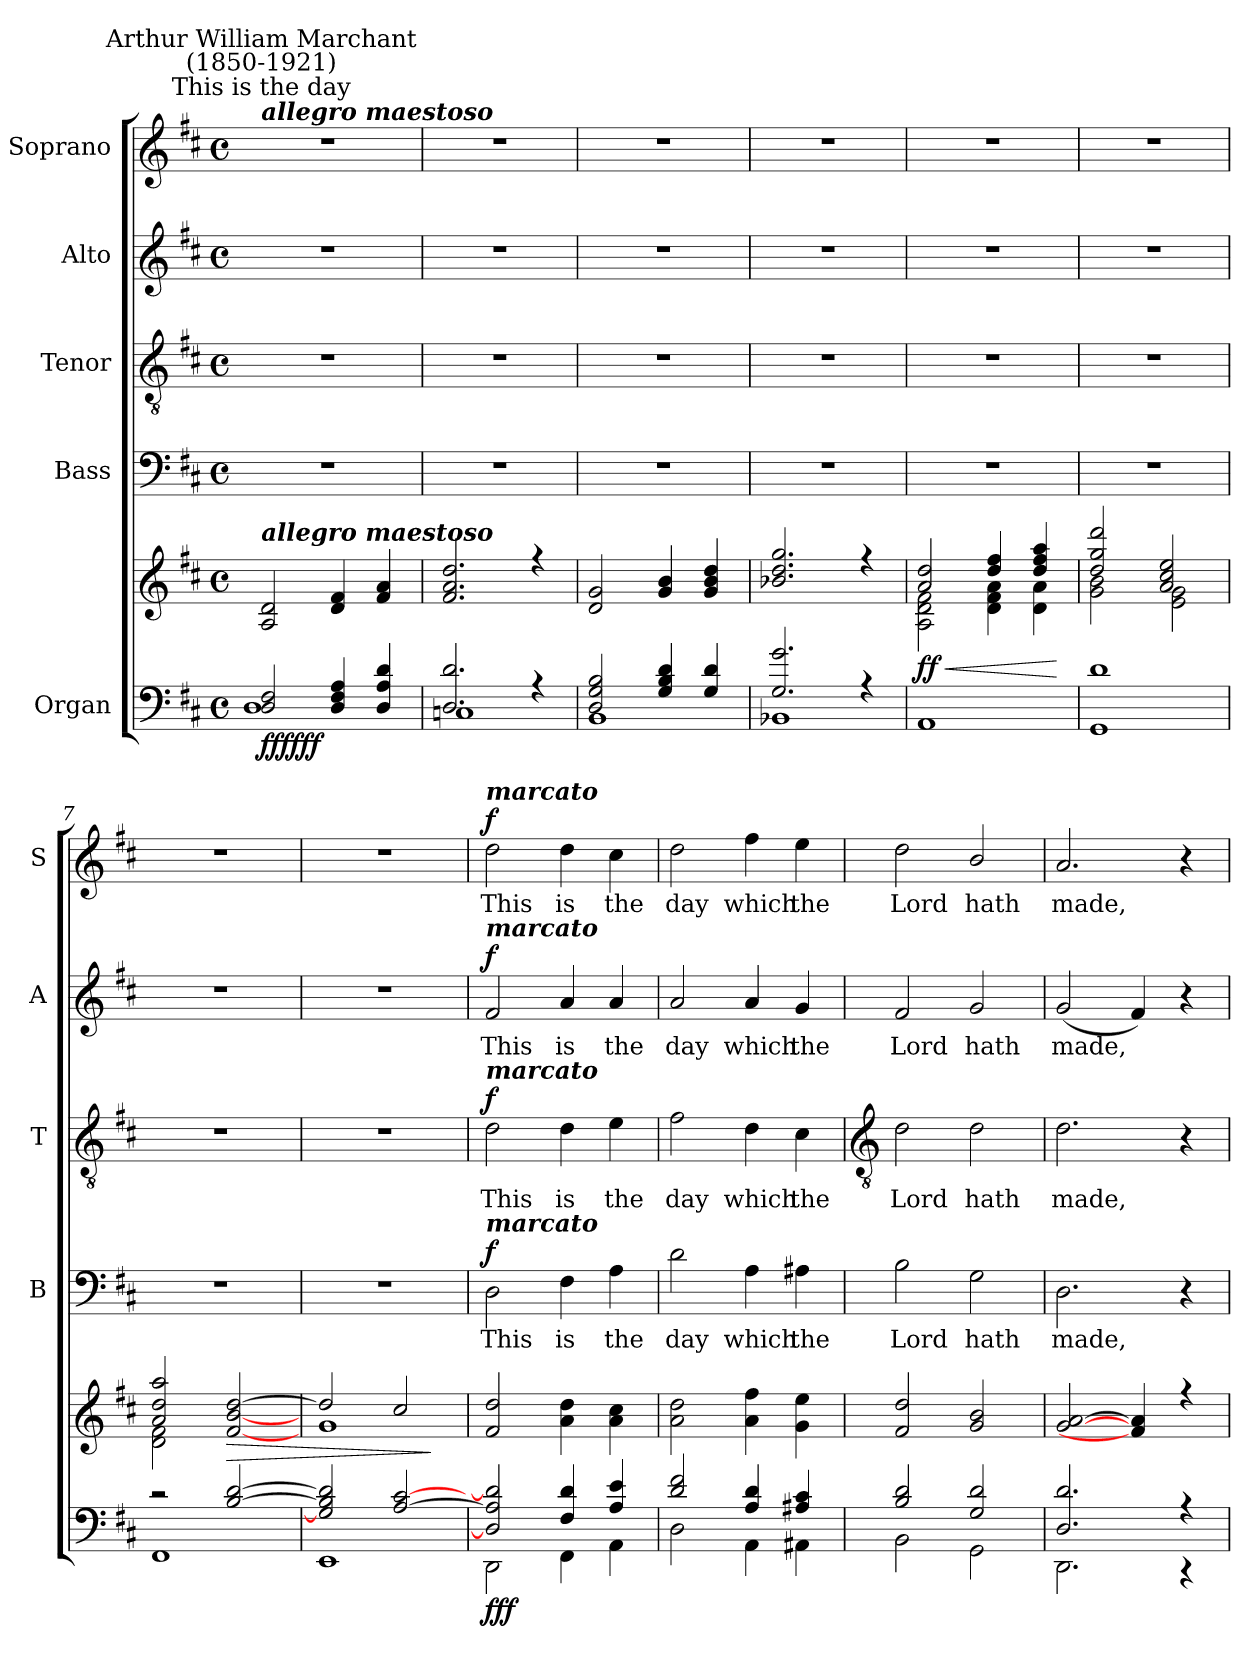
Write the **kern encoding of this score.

**kern	**kern	**dynam	**kern	**text	**dynam	**kern	**text	**dynam	**kern	**text	**dynam	**kern	**text	**dynam
*part5	*part5	*part5	*part4	*part4	*part4	*part3	*part3	*part3	*part2	*part2	*part2	*part1	*part1	*part1
*staff6	*staff5	*staff5/6	*staff4	*staff4	*staff4	*staff3	*staff3	*staff3	*staff2	*staff2	*staff2	*staff1	*staff1	*staff1
*I"Organ	*	*	*I"Bass	*	*	*I"Tenor	*	*	*I"Alto	*	*	*I"Soprano	*	*
*	*	*	*I'B	*	*	*I'T	*	*	*I'A	*	*	*I'S	*	*
*clefF4	*clefG2	*	*clefF4	*	*	*clefGv2	*	*	*clefG2	*	*	*clefG2	*	*
*k[f#c#]	*k[f#c#]	*	*k[f#c#]	*	*	*k[f#c#]	*	*	*k[f#c#]	*	*	*k[f#c#]	*	*
*D:	*D:	*	*D:	*	*	*D:	*	*	*D:	*	*	*D:	*	*
*M4/4	*M4/4	*	*M4/4	*	*	*M4/4	*	*	*M4/4	*	*	*M4/4	*	*
*met(c)	*met(c)	*	*met(c)	*	*	*met(c)	*	*	*met(c)	*	*	*met(c)	*	*
=1	=1	=1	=1	=1	=1	=1	=1	=1	=1	=1	=1	=1	=1	=1
*^	*^	*	*	*	*	*	*	*	*	*	*	*	*	*
!	!	!	!	!	!	!	!	!	!	!	!	!	!	!LO:TX:a:Bi:t=allegro maestoso	!	!
!	!	!	!	!	!	!	!	!	!	!	!	!	!	!LO:TX:a:cj:t=This is the day	!	!
!	!	!	!	!	!	!	!	!	!	!	!	!	!	!LO:TX:a:cj:t=Arthur William Marchant\n(1850-1921)	!	!
!	!	!LO:TX:a:Bi:t=allegro maestoso	!	!	!	!	!	!	!	!	!	!	!	!	!	!
!	!	!	!	!LO:DY:b=2	!	!	!	!	!	!	!	!	!	!	!	!
!	!	!	!	!LO:DY:n=1:b=2	!	!	!	!	!	!	!	!	!	!	!	!
!	!	!	!	!LO:DY:n=2:b	!	!	!	!	!	!	!	!	!	!	!	!
2D/ 2F#/	1D\	2A 2d	1ryy	ff ff ff	1r	.	.	1r	.	.	1r	.	.	1r	.	.
4D/ 4F#/ 4A/	.	4d 4f#	.	.	.	.	.	.	.	.	.	.	.	.	.	.
4D/ 4A/ 4d/	.	4f# 4a	.	.	.	.	.	.	.	.	.	.	.	.	.	.
=2	=2	=2	=2	=2	=2	=2	=2	=2	=2	=2	=2	=2	=2	=2	=2	=2
2.D/ 2.d/	1Cn\	2.f# 2.a 2.dd	1ryy	.	1r	.	.	1r	.	.	1r	.	.	1r	.	.
4r	.	4r	.	.	.	.	.	.	.	.	.	.	.	.	.	.
=3	=3	=3	=3	=3	=3	=3	=3	=3	=3	=3	=3	=3	=3	=3	=3	=3
2D/ 2G/ 2B/	1BB\	2d 2g	1ryy	.	1r	.	.	1r	.	.	1r	.	.	1r	.	.
4G/ 4B/ 4d/	.	4g 4b	.	.	.	.	.	.	.	.	.	.	.	.	.	.
4G/ 4d/	.	4g 4b 4dd	.	.	.	.	.	.	.	.	.	.	.	.	.	.
=4	=4	=4	=4	=4	=4	=4	=4	=4	=4	=4	=4	=4	=4	=4	=4	=4
2.G/ 2.g/	1BB-X\	2.b-X 2.dd 2.gg	1ryy	.	1r	.	.	1r	.	.	1r	.	.	1r	.	.
4r	.	4r	.	.	.	.	.	.	.	.	.	.	.	.	.	.
=5	=5	=5	=5	=5	=5	=5	=5	=5	=5	=5	=5	=5	=5	=5	=5	=5
!	!	!	!	!LO:HP:b	!	!	!	!	!	!	!	!	!	!	!	!
!	!	!	!	!LO:DY:n=1:b	!	!	!	!	!	!	!	!	!	!	!	!
1ryy	1AA\	2a/ 2dd/	2A\ 2d\ 2f#\	< ff	1r	.	.	1r	.	.	1r	.	.	1r	.	.
.	.	4dd/ 4ff#/	4d\ 4f#\ 4a\	.	.	.	.	.	.	.	.	.	.	.	.	.
.	.	4dd/ 4ff#/ 4aa/	4d\ 4a\	.	.	.	.	.	.	.	.	.	.	.	.	.
*v	*v	*	*	*	*	*	*	*	*	*	*	*	*	*	*	*
*	*v	*v	*	*	*	*	*	*	*	*	*	*	*	*	*
.	.	[	.	.	.	.	.	.	.	.	.	.	.	.
=6	=6	=6	=6	=6	=6	=6	=6	=6	=6	=6	=6	=6	=6	=6
*^	*^	*	*	*	*	*	*	*	*	*	*	*	*	*
1d/	1GG\	2dd/ 2gg/ 2ddd/	2g\ 2b\	.	1r	.	.	1r	.	.	1r	.	.	1r	.	.
.	.	2a/ 2cc#/ 2ee/	2e\ 2g\	.	.	.	.	.	.	.	.	.	.	.	.	.
=7	=7	=7	=7	=7	=7	=7	=7	=7	=7	=7	=7	=7	=7	=7	=7	=7
2r	1FF#\	2a/ 2dd/ 2aa/	2d\ 2f#\	.	1r	.	.	1r	.	.	1r	.	.	1r	.	.
!	!	!	!	!LO:HP:b	!	!	!	!	!	!	!	!	!	!	!	!
[2B/ [2d/	.	[2f# [2b [2dd	2ryy	>	.	.	.	.	.	.	.	.	.	.	.	.
=8	=8	=8	=8	=8	=8	=8	=8	=8	=8	=8	=8	=8	=8	=8	=8	=8
2G/] 2B/] 2d/]	1EE\	2dd/]	1g\	.	1r	.	.	1r	.	.	1r	.	.	1r	.	.
[2A/ [2c#/	.	2cc#/	.	.	.	.	.	.	.	.	.	.	.	.	.	.
*v	*v	*	*	*	*	*	*	*	*	*	*	*	*	*	*	*
*	*v	*v	*	*	*	*	*	*	*	*	*	*	*	*	*
.	.	]	.	.	.	.	.	.	.	.	.	.	.	.
=9	=9	=9	=9	=9	=9	=9	=9	=9	=9	=9	=9	=9	=9	=9
*^	*	*	*	*	*	*	*	*	*	*	*	*	*	*
!	!	!	!	!	!	!	!	!	!	!	!	!	!LO:TX:a:Bi:t=marcato	!	!
!	!	!	!	!	!	!	!	!	!	!LO:TX:a:Bi:t=marcato	!	!	!	!	!
!	!	!	!	!	!	!	!LO:TX:a:Bi:t=marcato	!	!	!	!	!	!	!	!
!	!	!	!	!LO:TX:a:Bi:t=marcato	!	!	!	!	!	!	!	!	!	!	!
!	!	!	!LO:DY:b=2	!	!LO:LY:b	!	!	!LO:LY:b	!	!	!LO:LY:b	!	!	!LO:LY:b	!
!	!	!	!LO:DY:n=1:b=2	!	!	!	!	!	!	!	!	!	!	!	!
!	!	!	!LO:DY:n=2:b	!	!	!LO:DY:b	!	!	!LO:DY:b	!	!	!LO:DY:b	!	!	!LO:DY:b
2D/] 2A/] 2d/]	2DD\	2f# 2dd	f f f	2D	This	f	2d	This	f	2f#	This	f	2dd	This	f
!	!	!	!	!	!LO:LY:b	!	!	!LO:LY:b	!	!	!LO:LY:b	!	!	!LO:LY:b	!
4F#/ 4d/	4FF#\	4a 4dd	.	4F#	is	.	4d	is	.	4a	is	.	4dd	is	.
!	!	!	!	!	!LO:LY:b	!	!	!LO:LY:b	!	!	!LO:LY:b	!	!	!LO:LY:b	!
4A/ 4e/	4AA\	4a 4cc#	.	4A	the	.	4e	the	.	4a	the	.	4cc#	the	.
=10	=10	=10	=10	=10	=10	=10	=10	=10	=10	=10	=10	=10	=10	=10	=10
!	!	!	!	!	!LO:LY:b	!	!	!LO:LY:b	!	!	!LO:LY:b	!	!	!LO:LY:b	!
2d/ 2f#/	2D\	2a 2dd	.	2d	day	.	2f#	day	.	2a	day	.	2dd	day	.
!	!	!	!	!	!LO:LY:b	!	!	!LO:LY:b	!	!	!LO:LY:b	!	!	!LO:LY:b	!
4A/ 4d/	4AA\	4a 4ff#	.	4A	which	.	4d	which	.	4a	which	.	4ff#	which	.
!	!	!	!	!	!LO:LY:b	!	!	!LO:LY:b	!	!	!LO:LY:b	!	!	!LO:LY:b	!
4A#X/ 4c#/	4AA#X\	4g 4ee	.	4A#X	the	.	4c#	the	.	4g	the	.	4ee	the	.
!!LO:LB:g=z
=11	=11	=11	=11	=11	=11	=11	=11	=11	=11	=11	=11	=11	=11	=11	=11
*	*	*	*	*	*	*	*clefGv2	*	*	*	*	*	*	*	*
*	*	*^	*	*	*	*	*	*	*	*	*	*	*	*	*
!	!	!	!	!	!	!LO:LY:b	!	!	!LO:LY:b	!	!	!LO:LY:b	!	!	!LO:LY:b	!
2B/ 2d/	2BB\	2f# 2dd	1ryy	.	2B	Lord	.	2d	Lord	.	2f#	Lord	.	2dd	Lord	.
!	!	!	!	!	!	!LO:LY:b	!	!	!LO:LY:b	!	!	!LO:LY:b	!	!	!LO:LY:b	!
2G/ 2d/	2GG\	2g 2b	.	.	2G\	hath	.	2d\	hath	.	2g/	hath	.	2b/	hath	.
=12	=12	=12	=12	=12	=12	=12	=12	=12	=12	=12	=12	=12	=12	=12	=12	=12
!	!	!	!	!	!	!LO:LY:b	!	!	!LO:LY:b	!	!	!LO:LY:b	!	!	!LO:LY:b	!
2.D/ 2.d/	2.DD\	[2g [2a	1ryy	.	2.D	made,	.	2.d	made,	.	(<2g	made,	.	2.a	made,	.
.	.	4f#] 4a]	.	.	.	.	.	.	.	.	4f#)	.	.	.	.	.
4r	4r	4r	.	.	4r	.	.	4r	.	.	4r	.	.	4r	.	.
*v	*v	*	*	*	*	*	*	*	*	*	*	*	*	*	*	*
*	*v	*v	*	*	*	*	*	*	*	*	*	*	*	*	*
=	=	=	=	=	=	=	=	=	=	=	=	=	=	=
*-	*-	*-	*-	*-	*-	*-	*-	*-	*-	*-	*-	*-	*-	*-
